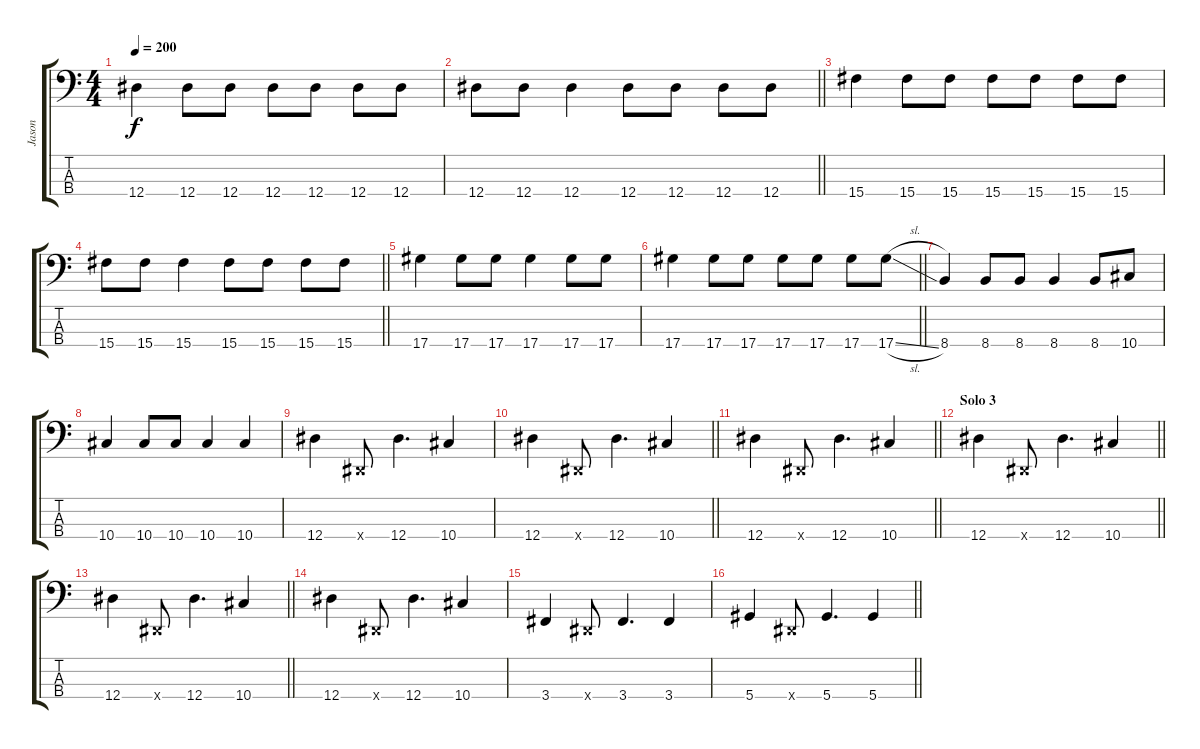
\track ("Jason" "Jason") {instrument distortionguitar}
\staff {score tabs}
\tuning (Gb2 Db2 Ab1 Eb1) {hide}
\ts (4 4)
\tempo 200
\clef f4
\ks c
12.4.4{dy f} 12.4.8 12.4.8 12.4.8 12.4.8 12.4.8 12.4.8 |
\barLineRight lightlight
12.4.8 12.4.8 12.4.4 12.4.8 12.4.8 12.4.8 12.4.8 |
15.4.4 15.4.8 15.4.8 15.4.8 15.4.8 15.4.8 15.4.8 |
\barLineRight lightlight
15.4.8 15.4.8 15.4.4 15.4.8 15.4.8 15.4.8 15.4.8 |
17.4.4 17.4.8 17.4.8 17.4.4 17.4.8 17.4.8 |
\barLineRight lightlight
17.4.4 17.4.8 17.4.8 17.4.8 17.4.8 17.4.8 17.4{sl}.8 |
8.4.4 8.4.8 8.4.8 8.4.4 8.4.8 10.4.8 |
10.4.4 10.4.8 10.4.8 10.4.4 10.4.4 |
12.4.4 0.4{x}.8 12.4.4{d} 10.4.4 |
\barLineRight lightlight
12.4.4 0.4{x}.8 12.4.4{d} 10.4.4 |
\barLineRight lightlight
12.4.4 0.4{x}.8 12.4.4{d} 10.4.4 |
\section ("" "Solo 3")
\barLineRight lightlight
12.4.4 0.4{x}.8 12.4.4{d} 10.4.4 |
\barLineRight lightlight
12.4.4 0.4{x}.8 12.4.4{d} 10.4.4 |
12.4.4 0.4{x}.8 12.4.4{d} 10.4.4 |
3.4.4 0.4{x}.8 3.4.4{d} 3.4.4 |
\barLineRight lightlight
5.4.4 0.4{x}.8 5.4.4{d} 5.4.4
